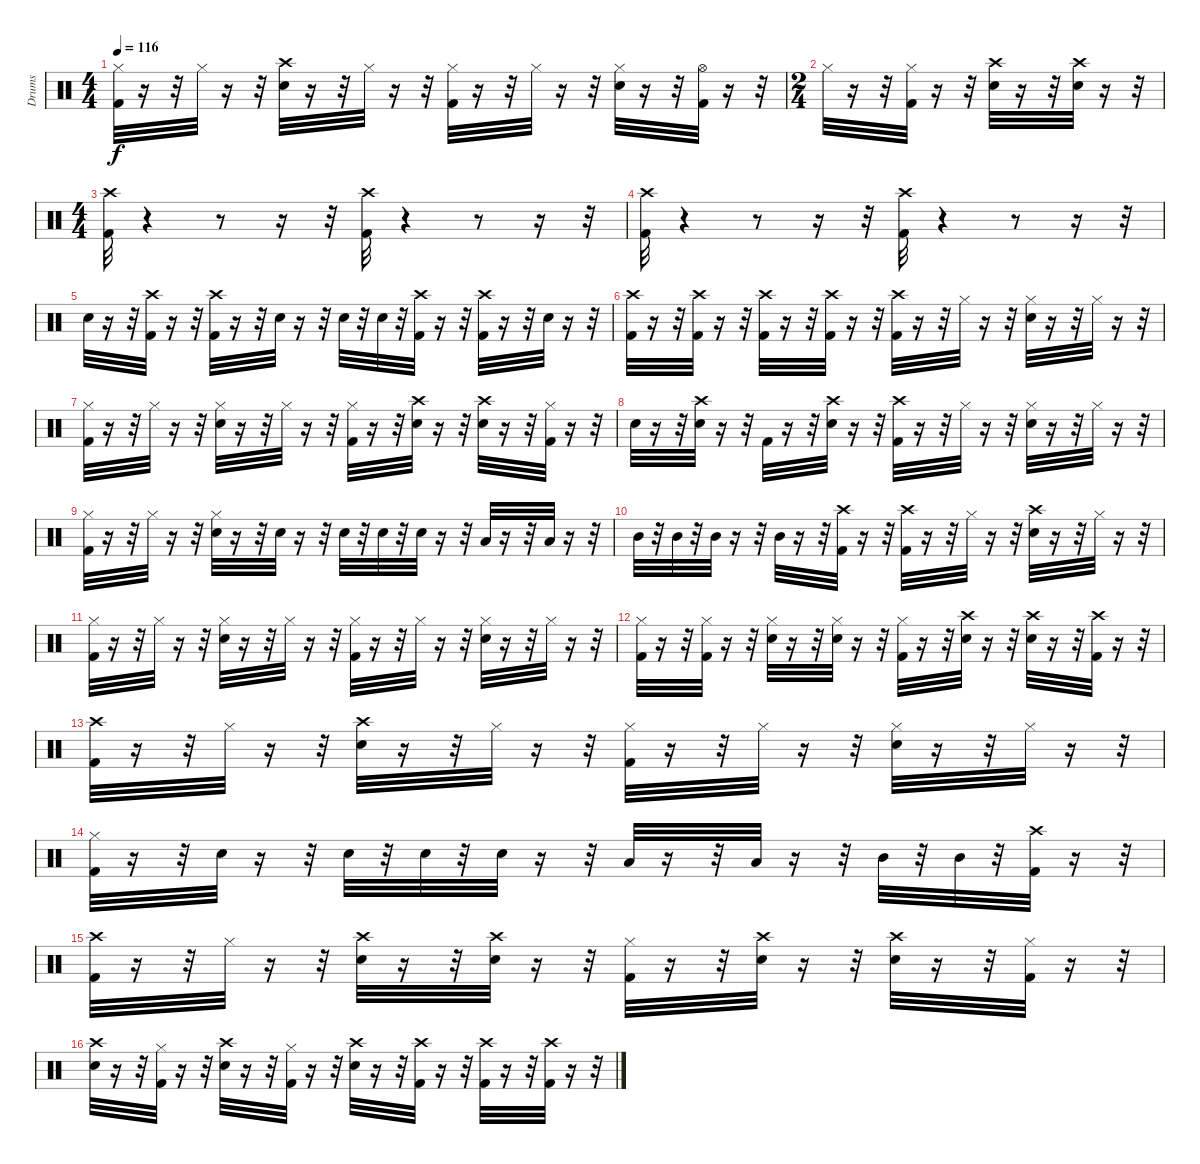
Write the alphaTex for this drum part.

\track ("Drums" "Drums") {instrument percussion}
\staff {score}
\articulation defaults
\ts (4 4)
\tempo 116
\clef neutral
\ks c
("Kick (hit) 2" "Hi-Hat (closed)").32{dy f} r.16 r.32 "Hi-Hat (closed)".32 r.16 r.32 ("Crash high (hit)" "Snare (hit) 2").32 r.16 r.32 "Hi-Hat (closed)".32 r.16 r.32 ("Hi-Hat (closed)" "Kick (hit) 2").32 r.16 r.32 "Hi-Hat (closed)".32 r.16 r.32 ("Snare (hit) 2" "Hi-Hat (closed)").32 r.16 r.32 ("Hi-Hat (open)" "Kick (hit) 2").32 r.16 r.32 |
\ts (2 4)
"Hi-Hat (closed)".32 r.16 r.32 ("Kick (hit) 2" "Hi-Hat (closed)").32 r.16 r.32 ("Crash high (hit)" "Snare (hit) 2").32 r.16 r.32 ("Crash high (hit)" "Snare (hit) 2").32 r.16 r.32 |
\ts (4 4)
("Kick (hit) 2" "Crash high (hit)").32 r.4 r.8 r.16 r.32 ("Kick (hit) 2" "Crash high (hit)").32 r.4 r.8 r.16 r.32 |
("Kick (hit) 2" "Crash high (hit)").32 r.4 r.8 r.16 r.32 ("Kick (hit) 2" "Crash high (hit)").32 r.4 r.8 r.16 r.32 |
"Snare (hit) 2".32 r.16 r.32 ("Crash high (hit)" "Kick (hit) 2").32 r.16 r.32 ("Crash high (hit)" "Kick (hit) 2").32 r.16 r.32 "Snare (hit) 2".32 r.16 r.32 "Snare (hit) 2".32 r.32 "Snare (hit) 2".32 r.32 ("Crash high (hit)" "Kick (hit) 2").32 r.16 r.32 ("Crash high (hit)" "Kick (hit) 2").32 r.16 r.32 "Snare (hit) 2".32 r.16 r.32 |
("Kick (hit) 2" "Crash high (hit)").32 r.16 r.32 ("Kick (hit) 2" "Crash high (hit)").32 r.16 r.32 ("Kick (hit) 2" "Crash high (hit)").32 r.16 r.32 ("Kick (hit) 2" "Crash high (hit)").32 r.16 r.32 ("Kick (hit) 2" "Crash high (hit)").32 r.16 r.32 "Hi-Hat (closed)".32 r.16 r.32 ("Snare (hit) 2" "Hi-Hat (closed)").32 r.16 r.32 "Hi-Hat (closed)".32 r.16 r.32 |
("Kick (hit) 2" "Hi-Hat (closed)").32 r.16 r.32 "Hi-Hat (closed)".32 r.16 r.32 ("Snare (hit) 2" "Hi-Hat (closed)").32 r.16 r.32 "Hi-Hat (closed)".32 r.16 r.32 ("Hi-Hat (closed)" "Kick (hit) 2").32 r.16 r.32 ("Crash high (hit)" "Snare (hit) 2").32 r.16 r.32 ("Crash high (hit)" "Snare (hit) 2").32 r.16 r.32 ("Kick (hit) 2" "Hi-Hat (closed)").32 r.16 r.32 |
"Snare (hit) 2".32 r.16 r.32 ("Crash high (hit)" "Snare (hit) 2").32 r.16 r.32 "Kick (hit) 2".32 r.16 r.32 ("Crash high (hit)" "Snare (hit) 2").32 r.16 r.32 ("Kick (hit) 2" "Crash high (hit)").32 r.16 r.32 "Hi-Hat (closed)".32 r.16 r.32 ("Snare (hit) 2" "Hi-Hat (closed)").32 r.16 r.32 "Hi-Hat (closed)".32 r.16 r.32 |
("Kick (hit) 2" "Hi-Hat (closed)").32 r.16 r.32 "Hi-Hat (closed)".32 r.16 r.32 ("Snare (hit) 2" "Hi-Hat (closed)").32 r.16 r.32 "Snare (hit) 2".32 r.16 r.32 "Snare (hit) 2".32 r.32 "Snare (hit) 2".32 r.32 "Snare (hit) 2".32 r.16 r.32 "Low Tom (hit)".32 r.16 r.32 "Low Tom (hit)".32 r.16 r.32 |
"Mid Tom (hit)".32 r.32 "Mid Tom (hit)".32 r.32 "Mid Tom (hit)".32 r.16 r.32 "Mid Tom (hit)".32 r.16 r.32 ("Kick (hit) 2" "Crash high (hit)").32 r.16 r.32 ("Kick (hit) 2" "Crash high (hit)").32 r.16 r.32 "Hi-Hat (closed)".32 r.16 r.32 ("Crash high (hit)" "Snare (hit) 2").32 r.16 r.32 "Hi-Hat (closed)".32 r.16 r.32 |
("Kick (hit) 2" "Hi-Hat (closed)").32 r.16 r.32 "Hi-Hat (closed)".32 r.16 r.32 ("Snare (hit) 2" "Hi-Hat (closed)").32 r.16 r.32 "Hi-Hat (closed)".32 r.16 r.32 ("Kick (hit) 2" "Hi-Hat (closed)").32 r.16 r.32 "Hi-Hat (closed)".32 r.16 r.32 ("Snare (hit) 2" "Hi-Hat (closed)").32 r.16 r.32 "Hi-Hat (closed)".32 r.16 r.32 |
("Kick (hit) 2" "Hi-Hat (closed)").32 r.16 r.32 ("Kick (hit) 2" "Hi-Hat (closed)").32 r.16 r.32 ("Snare (hit) 2" "Hi-Hat (closed)").32 r.16 r.32 ("Snare (hit) 2" "Hi-Hat (closed)").32 r.16 r.32 ("Kick (hit) 2" "Hi-Hat (closed)").32 r.16 r.32 ("Crash high (hit)" "Snare (hit) 2").32 r.16 r.32 ("Crash high (hit)" "Snare (hit) 2").32 r.16 r.32 ("Kick (hit) 2" "Crash high (hit)").32 r.16 r.32 |
("Crash high (hit)" "Kick (hit) 2").32 r.16 r.32 "Hi-Hat (closed)".32 r.16 r.32 ("Crash high (hit)" "Snare (hit) 2").32 r.16 r.32 "Hi-Hat (closed)".32 r.16 r.32 ("Hi-Hat (closed)" "Kick (hit) 2").32 r.16 r.32 "Hi-Hat (closed)".32 r.16 r.32 ("Snare (hit) 2" "Hi-Hat (closed)").32 r.16 r.32 "Hi-Hat (closed)".32 r.16 r.32 |
("Kick (hit) 2" "Hi-Hat (closed)").32 r.16 r.32 "Snare (hit) 2".32 r.16 r.32 "Snare (hit) 2".32 r.32 "Snare (hit) 2".32 r.32 "Snare (hit) 2".32 r.16 r.32 "Low Tom (hit)".32 r.16 r.32 "Low Tom (hit)".32 r.16 r.32 "Mid Tom (hit)".32 r.32 "Mid Tom (hit)".32 r.32 ("Crash high (hit)" "Kick (hit) 2").32 r.16 r.32 |
("Kick (hit) 2" "Crash high (hit)").32 r.16 r.32 "Hi-Hat (closed)".32 r.16 r.32 ("Snare (hit) 2" "Crash high (hit)").32 r.16 r.32 ("Snare (hit) 2" "Crash high (hit)").32 r.16 r.32 ("Kick (hit) 2" "Hi-Hat (closed)").32 r.16 r.32 ("Snare (hit) 2" "Crash high (hit)").32 r.16 r.32 ("Snare (hit) 2" "Crash high (hit)").32 r.16 r.32 ("Kick (hit) 2" "Hi-Hat (closed)").32 r.16 r.32 |
("Crash high (hit)" "Snare (hit) 2").32 r.16 r.32 ("Hi-Hat (closed)" "Kick (hit) 2").32 r.16 r.32 ("Crash high (hit)" "Snare (hit) 2").32 r.16 r.32 ("Hi-Hat (closed)" "Kick (hit) 2").32 r.16 r.32 ("Crash high (hit)" "Snare (hit) 2").32 r.16 r.32 ("Crash high (hit)" "Kick (hit) 2").32 r.16 r.32 ("Crash high (hit)" "Kick (hit) 2").32 r.16 r.32 ("Crash high (hit)" "Kick (hit) 2").32 r.16 r.32
